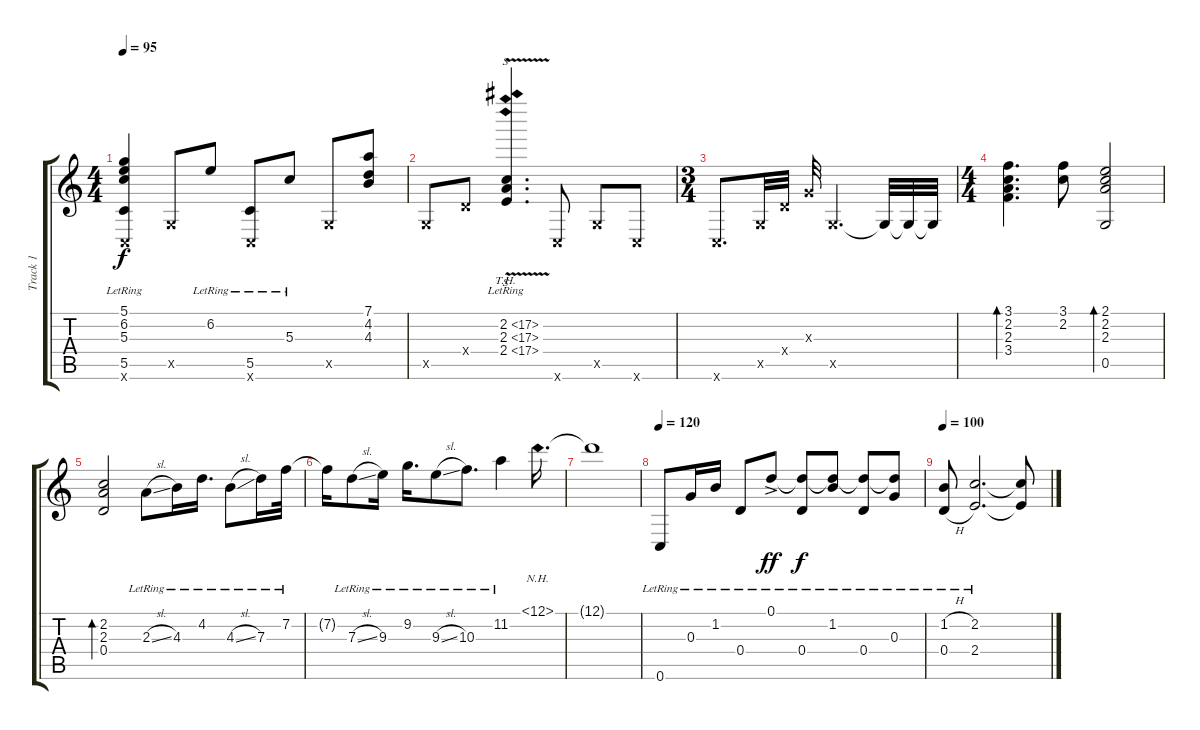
\track ("Track 1" "Track 1") {instrument acousticguitarsteel}
\staff {score tabs}
\tuning (D4 Bb3 G3 D3 G2 C2) {hide}
\ts (4 4)
\tempo 95
\clef g2
\ks c
(5.1 6.2{lr} 5.3 5.5 0.6{x}).4{dy f} 0.5{x}.8 6.2{lr}.8 (5.5{lr} 0.6{x}).8 5.3{lr}.8 0.5{x}.8 (7.1 4.2 4.3).8 |
0.5{x}.8 0.4{x}.8 (2.2{th 15 v lr} 2.3{th 15 v lr} 2.4{th 15 v lr}).4{s d} 0.6{x}.8 0.5{x}.8 0.6{x}.8 |
\ts (3 4)
0.6{x}.8{d} 0.5{x}.32 0.4{x}.32 0.3{x}.32 0.5{x}.4{d} 0.5{t}.32 0.5{t}.32 0.5{t}.32 |
\ts (4 4)
(3.1 2.2 2.3 3.4).4{d bd 480} (3.1 2.2).8 (2.1 2.2 2.3 0.5).2{bd 480} |
(2.2 2.3 0.4).2{bd 480} 2.3{sl lr}.8 4.3{lr}.16 4.2{lr}.16{d} 4.3{sl lr}.8 7.3{lr}.16 7.2{lr}.32 |
7.2{t}.16 7.3{sl lr}.8 9.3{lr}.16 9.2{lr}.16{d} 9.3{sl lr}.8 10.3{lr}.8{d} 11.2{lr}.4 12.1{nh}.16{d} |
12.1{t}.1 |
\tempo 120
0.6{lr}.8 0.3{lr}.16 1.2{lr}.16 0.4{lr}.8 0.1{ac lr}.8{dy ff} (0.1{t} 0.4{lr}).8{dy f} (0.1{t} 1.2{lr}).8 (0.1{t} 0.4{lr}).8 (0.1{t} 0.3{lr}).8 |
\tempo 100
(1.2{h lr} 0.4{h lr}).8 (2.2{lr} 2.4{lr}).2{d} (2.2{t} 2.4{t}).8
